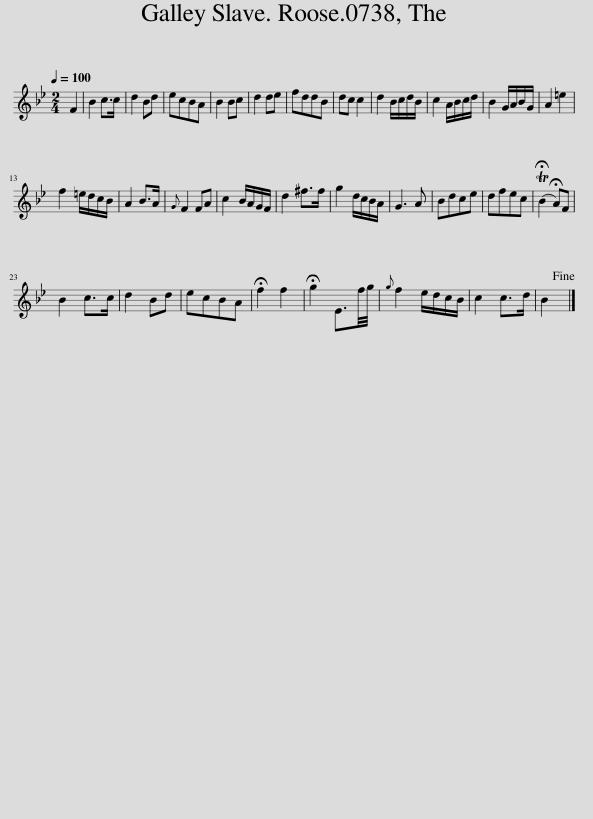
X:1
L:1/8
Q:1/4=100
M:2/4
I:linebreak $
K:Bb
V:1 treble
V:1
 F2 | B2 c>c | d2 Bd | ecBA | B2 Bc | %5
 d2 de | fddB | dc c2 | d2 B/c/d/B/ | c2 A/B/c/d/ | %10
 B2 G/A/B/G/ | A2 =e2 |$ f2 =e/d/c/B/ | A2 B>A |{G} F2 FA | %15
 c2 B/A/G/F/ | d2 ^f>f | g2 d/c/B/A/ | G3 A | Bdce | %20
 dfec | (!fermata!TB2 !fermata!A)F |$ B2 c>c | d2 Bd | ecBA | %25
 !fermata!f2 f2 | !fermata!g2 E3/2f/4g/4 |{g} f2 e/d/c/B/ | c2 c>d | B2!fine! |] %30
